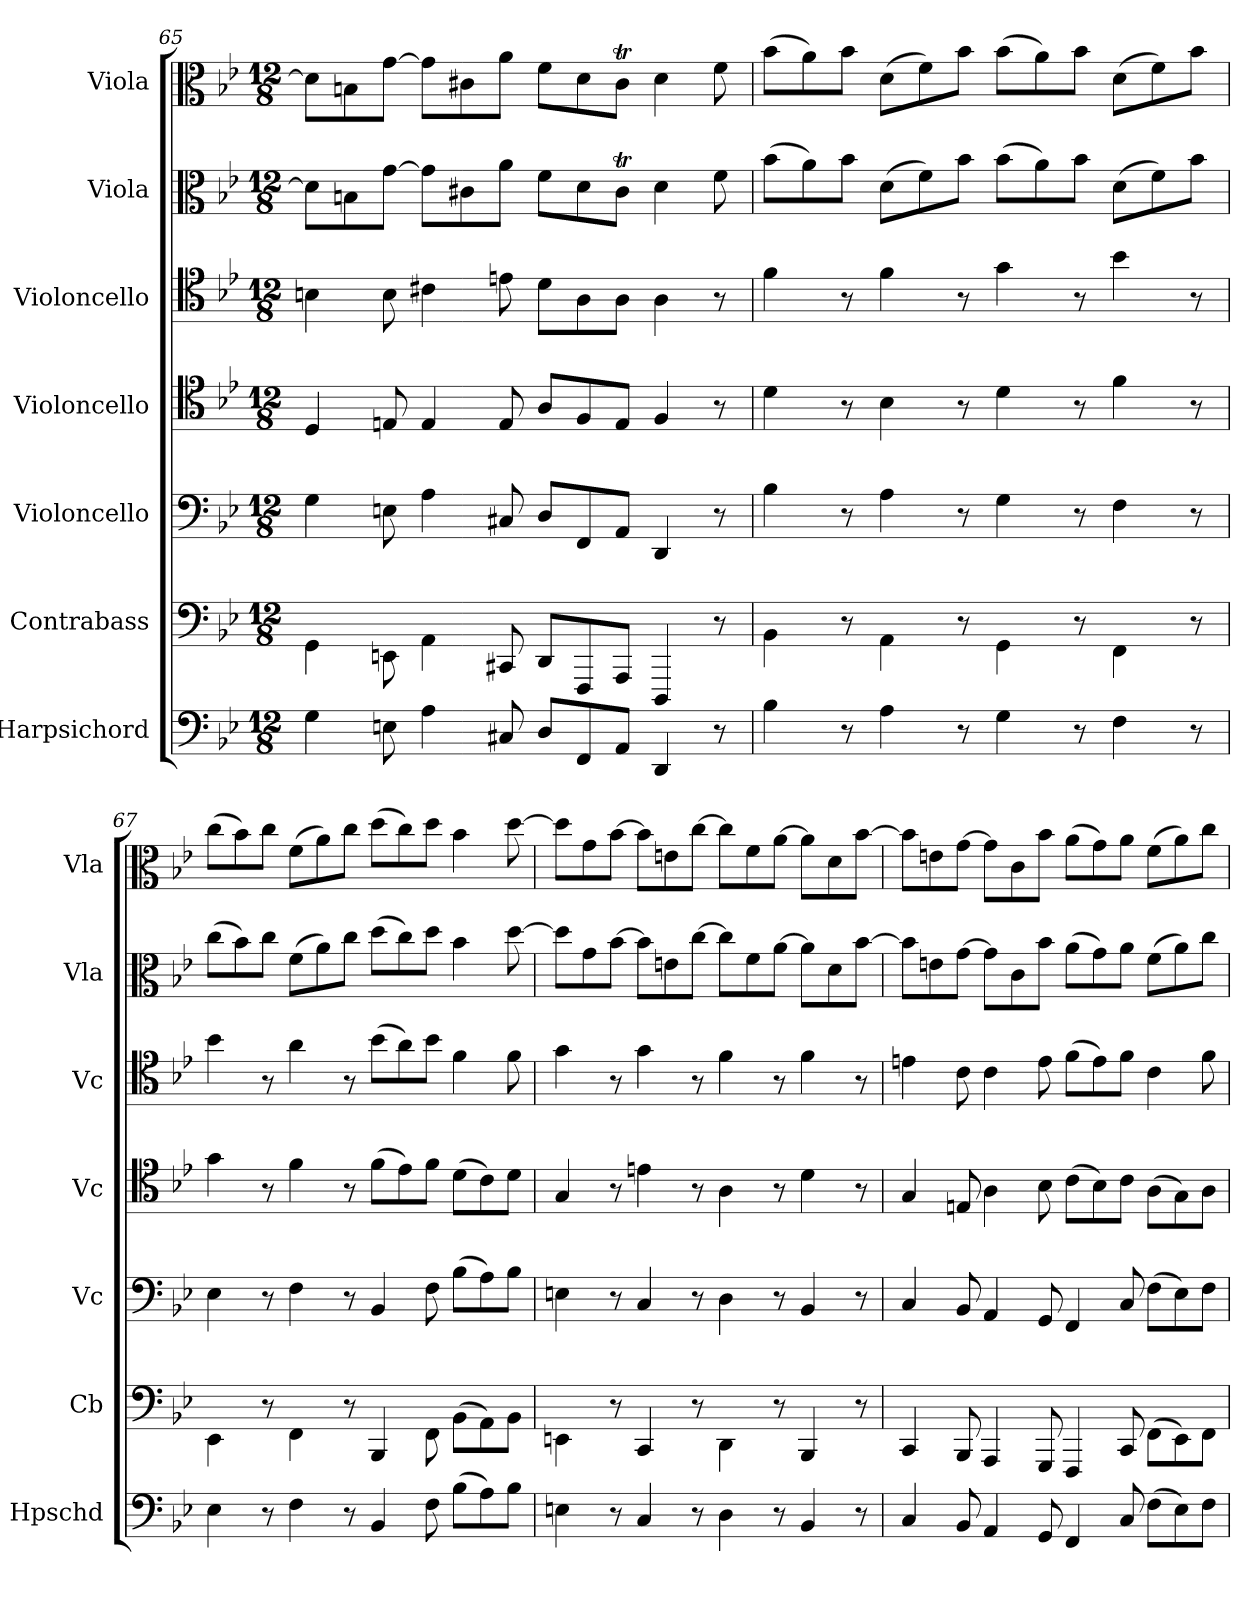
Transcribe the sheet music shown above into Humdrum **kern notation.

**kern	**kern	**kern	**kern	**kern	**kern	**kern
*part7	*part6	*part5	*part4	*part3	*part2	*part1
*staff7	*staff6	*staff5	*staff4	*staff3	*staff2	*staff1
*I"Harpsichord	*I"Contrabass	*I"Violoncello	*I"Violoncello	*I"Violoncello	*I"Viola	*I"Viola
*I'Hpschd	*I'Cb	*I'Vc	*I'Vc	*I'Vc	*I'Vla	*I'Vla
*clefF4	*clefF4	*clefF4	*clefC4	*clefC4	*clefC3	*clefC3
*	*ITrd7c12	*	*	*	*	*
*k[b-e-]	*k[b-e-]	*k[b-e-]	*k[b-e-]	*k[b-e-]	*k[b-e-]	*k[b-e-]
*B-:	*B-:	*B-:	*B-:	*B-:	*B-:	*B-:
*M12/8	*M12/8	*M12/8	*M12/8	*M12/8	*M12/8	*M12/8
=65	=65	=65	=65	=65	=65	=65
4G\	4GGG\	4G\	4D/	4Bn\	8d\L]	8d\L]
.	.	.	.	.	8Bn\	8Bn\
8En\	8EEEn\	8En\	8En/	8B\	[8g\J	[8g\J
4A\	4AAA\	4A\	4E/	4c#X\	8g\L]	8g\L]
.	.	.	.	.	8c#X\	8c#X\
8C#X/	8CCC#X/	8C#X/	8E/	8en\	8a\J	8a\J
8D/L	8DDD/L	8D/L	8A/L	8d\L	8f\L	8f\L
8FF/	8FFFF/	8FF/	8F/	8A\	8d\	8d\
8AA/J	8AAAA/J	8AA/J	8E/J	8A\J	8c#t\J	8c#t\J
4DD/	4DDDD/	4DD/	4F/	4A\	4d\	4d\
8r	8r	8r	8r	8r	8f\	8f\
=66	=66	=66	=66	=66	=66	=66
4B-\	4BBB-\	4B-\	4d\	4f\	(8b-\L	(8b-\L
.	.	.	.	.	8a\)	8a\)
8r	8r	8r	8r	8r	8b-\J	8b-\J
4A\	4AAA\	4A\	4B-\	4f\	(8d\L	(8d\L
.	.	.	.	.	8f\)	8f\)
8r	8r	8r	8r	8r	8b-\J	8b-\J
4G\	4GGG\	4G\	4d\	4g\	(8b-\L	(8b-\L
.	.	.	.	.	8a\)	8a\)
8r	8r	8r	8r	8r	8b-\J	8b-\J
4F\	4FFF\	4F\	4f\	4b-\	(8d\L	(8d\L
.	.	.	.	.	8f\)	8f\)
8r	8r	8r	8r	8r	8b-\J	8b-\J
=67	=67	=67	=67	=67	=67	=67
4E-\	4EEE-\	4E-\	4g\	4b-\	(8cc\L	(8cc\L
.	.	.	.	.	8b-\)	8b-\)
8r	8r	8r	8r	8r	8cc\J	8cc\J
4F\	4FFF\	4F\	4f\	4a\	(8f\L	(8f\L
.	.	.	.	.	8a\)	8a\)
8r	8r	8r	8r	8r	8cc\J	8cc\J
4BB-/	4BBBB-/	4BB-/	(8f\L	(8b-\L	(8dd\L	(8dd\L
.	.	.	8e-\)	8a\)	8cc\)	8cc\)
8F\	8FFF\	8F\	8f\J	8b-\J	8dd\J	8dd\J
(8B-\L	(8BBB-\L	(8B-\L	(8d\L	4f\	4b-\	4b-\
8A\)	8AAA\)	8A\)	8c\)	.	.	.
8B-\J	8BBB-\J	8B-\J	8d\J	8f\	[8dd\	[8dd\
=68	=68	=68	=68	=68	=68	=68
4En\	4EEEn\	4En\	4G/	4g\	8dd\L]	8dd\L]
.	.	.	.	.	8g\	8g\
8r	8r	8r	8r	8r	[8b-\J	[8b-\J
4C/	4CCC/	4C/	4en\	4g\	8b-\L]	8b-\L]
.	.	.	.	.	8en\	8en\
8r	8r	8r	8r	8r	[8cc\J	[8cc\J
4D\	4DDD\	4D\	4A\	4f\	8cc\L]	8cc\L]
.	.	.	.	.	8f\	8f\
8r	8r	8r	8r	8r	[8a\J	[8a\J
4BB-/	4BBBB-/	4BB-/	4d\	4f\	8a\L]	8a\L]
.	.	.	.	.	8d\	8d\
8r	8r	8r	8r	8r	[8b-\J	[8b-\J
=69	=69	=69	=69	=69	=69	=69
4C/	4CCC/	4C/	4G/	4en\	8b-\L]	8b-\L]
.	.	.	.	.	8en\	8en\
8BB-/	8BBBB-/	8BB-/	8En/	8c\	[8g\J	[8g\J
4AA/	4AAAA/	4AA/	4A\	4c\	8g\L]	8g\L]
.	.	.	.	.	8c\	8c\
8GG/	8GGGG/	8GG/	8B-\	8e\	8b-\J	8b-\J
4FF/	4FFFF/	4FF/	(8c\L	(8f\L	(8a\L	(8a\L
.	.	.	8B-\)	8e\)	8g\)	8g\)
8C/	8CCC/	8C/	8c\J	8f\J	8a\J	8a\J
(8F\L	(8FFF\L	(8F\L	(8A\L	4c\	(8f\L	(8f\L
8E-\)	8EEE-\)	8E-\)	8G\)	.	8a\)	8a\)
8F\J	8FFF\J	8F\J	8A\J	8f\	8cc\J	8cc\J
=	=	=	=	=	=	=
*-	*-	*-	*-	*-	*-	*-
